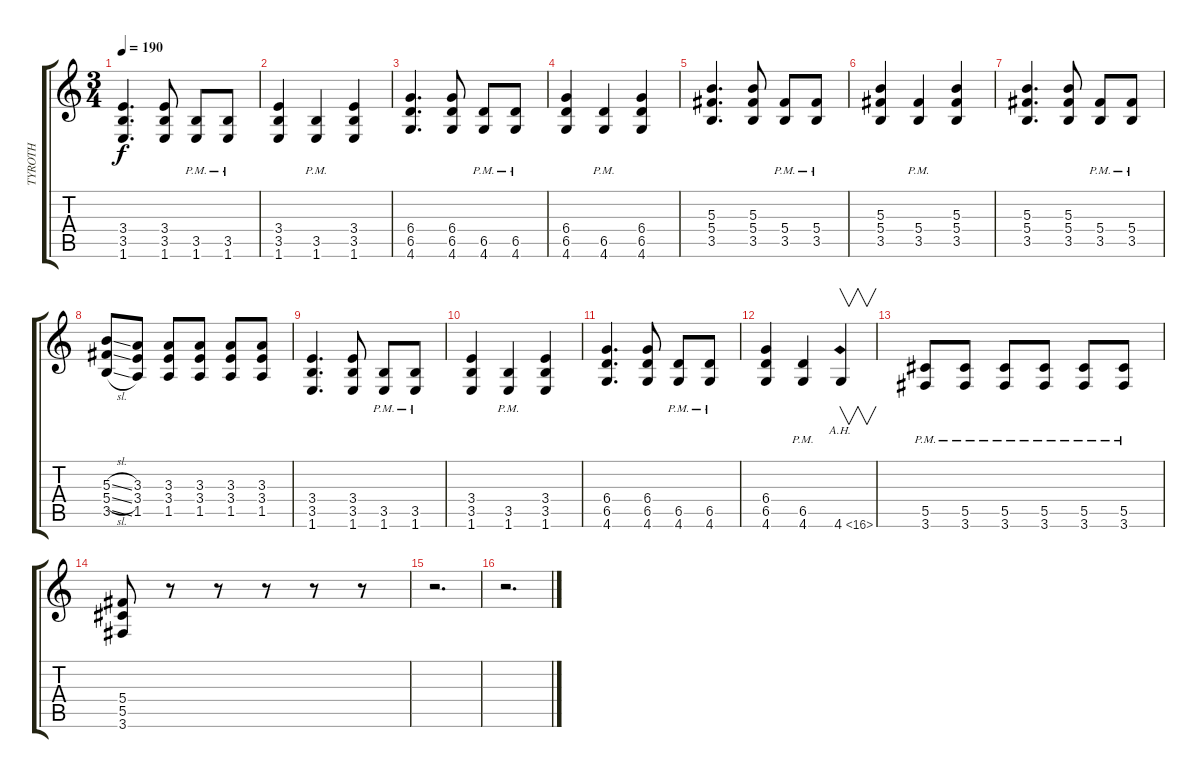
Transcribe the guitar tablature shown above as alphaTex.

\track ("TYROTH" "TYROTH") {instrument distortionguitar}
\staff {score tabs}
\tuning (Eb4 Bb3 Gb3 Db3 Ab2 Eb2) {hide}
\ts (3 4)
\tempo 190
\clef g2
\ks c
(3.4 3.5 1.6).4{d dy f} (3.4 3.5 1.6).8 (3.5{pm} 1.6{pm}).8 (3.5{pm} 1.6{pm}).8 |
(3.4 3.5 1.6).4 (3.5{pm} 1.6{pm}).4 (3.4 3.5 1.6).4 |
(6.4 6.5 4.6).4{d} (6.4 6.5 4.6).8 (6.5{pm} 4.6{pm}).8 (6.5{pm} 4.6{pm}).8 |
(6.4 6.5 4.6).4 (6.5{pm} 4.6{pm}).4 (6.4 6.5 4.6).4 |
(5.3 5.4 3.5).4{d} (5.3 5.4 3.5).8 (5.4{pm} 3.5{pm}).8 (5.4{pm} 3.5{pm}).8 |
(5.3 5.4 3.5).4 (5.4{pm} 3.5{pm}).4 (5.3 5.4 3.5).4 |
(5.3 5.4 3.5).4{d} (5.3 5.4 3.5).8 (5.4{pm} 3.5{pm}).8 (5.4{pm} 3.5{pm}).8 |
(5.3{sl} 5.4{sl} 3.5{sl}).8 (3.3 3.4 1.5).8 (3.3 3.4 1.5).8 (3.3 3.4 1.5).8 (3.3 3.4 1.5).8 (3.3 3.4 1.5).8 |
(3.4 3.5 1.6).4{d} (3.4 3.5 1.6).8 (3.5{pm} 1.6{pm}).8 (3.5{pm} 1.6{pm}).8 |
(3.4 3.5 1.6).4 (3.5{pm} 1.6{pm}).4 (3.4 3.5 1.6).4 |
(6.4 6.5 4.6).4{d} (6.4 6.5 4.6).8 (6.5{pm} 4.6{pm}).8 (6.5{pm} 4.6{pm}).8 |
(6.4 6.5 4.6).4 (6.5{pm} 4.6{pm}).4 4.6{ah 12}.4{v} |
(5.5{pm} 3.6{pm}).8 (5.5{pm} 3.6{pm}).8 (5.5{pm} 3.6{pm}).8 (5.5{pm} 3.6{pm}).8 (5.5{pm} 3.6{pm}).8 (5.5{pm} 3.6{pm}).8 |
(5.4 5.5 3.6).8 r.8 r.8 r.8 r.8 r.8 |
r.2{d} |
r.2{d}
